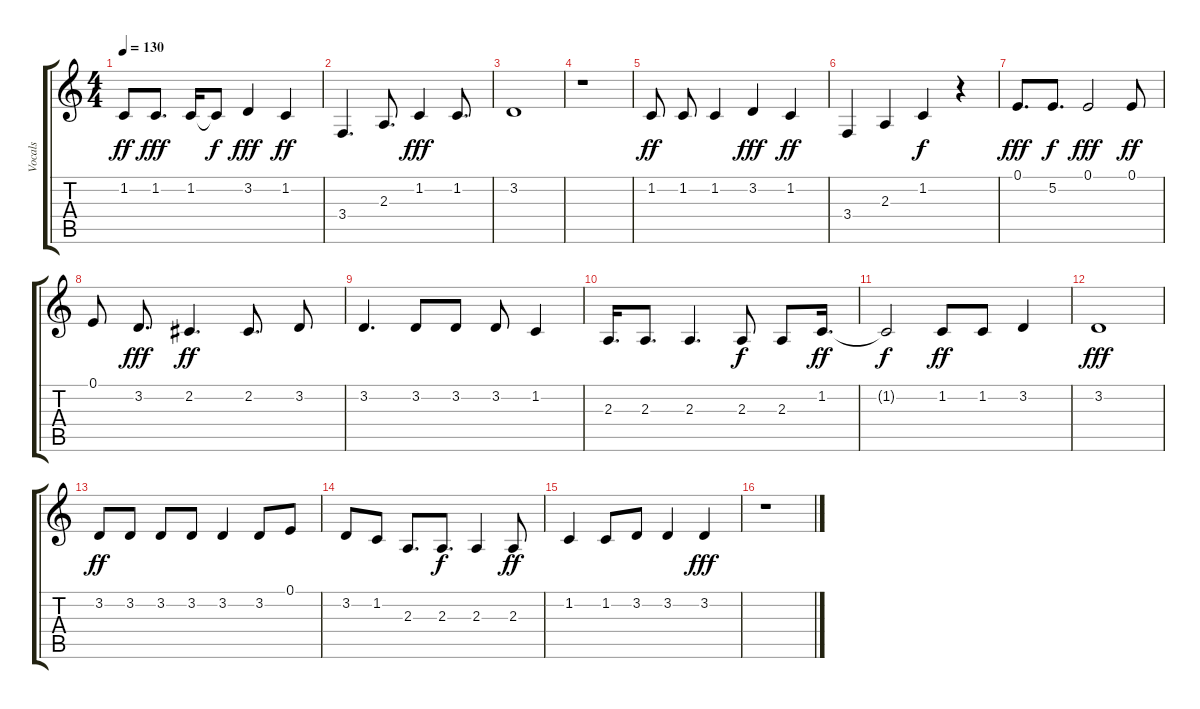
\track ("Vocals" "Vocals") {instrument clarinet}
\staff {score tabs}
\tuning (E4 B3 G3 D3 A2 E2) {hide}
\ts (4 4)
\tempo 130
\clef g2
\ks c
1.2.8{dy ff} 1.2.8{d dy fff} 1.2.16 1.2{t}.8{dy f} 3.2.4{dy fff} 1.2.4{dy ff} |
3.4.4{d} 2.3.8{d} 1.2.4{dy fff} 1.2.8{d} |
3.2.1 |
r.1 |
1.2.8{dy ff beam split} 1.2.8 1.2.4 3.2.4{dy fff} 1.2.4{dy ff} |
3.4.4 2.3.4 1.2.4{dy f} r.4 |
0.1.8{d dy fff} 5.2.8{d dy f} 0.1.2{dy fff} 0.1.8{dy ff} |
0.1.8{beam split} 3.2.8{d dy fff} 2.2.4{d dy ff} 2.2.8{d} 3.2.8 |
3.2.4{d} 3.2.8{beam merge} 3.2.8{beam split} 3.2.8 1.2.4 |
2.3.16{d} 2.3.8{d} 2.3.4{d} 2.3.8{dy f} 2.3.8 1.2.16{d dy ff} |
1.2{t}.2{dy f} 1.2.8{dy ff} 1.2.8 3.2.4 |
3.2.1{dy fff} |
3.2.8{dy ff} 3.2.8 3.2.8{beam merge} 3.2.8 3.2.4{beam split} 3.2.8 0.1.8 |
3.2.8 1.2.8 2.3.8{d} 2.3.8{d dy f beam merge} 2.3.4 2.3.8{dy ff} |
1.2.4 1.2.8 3.2.8 3.2.4 3.2.4{dy fff} |
r.1
